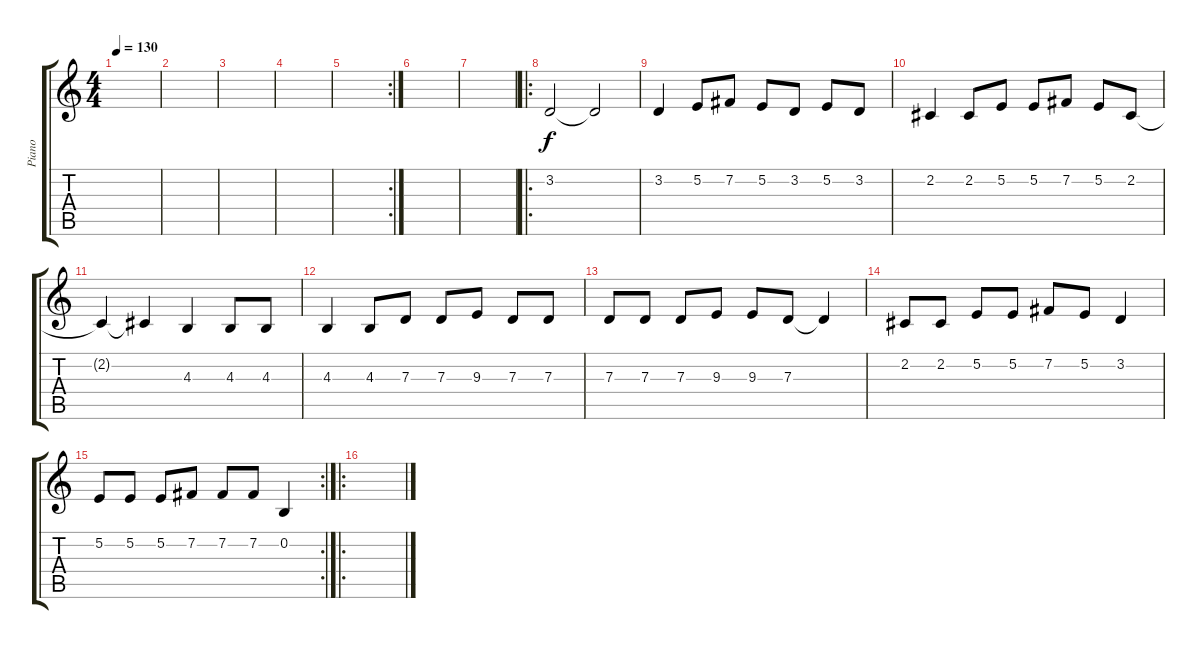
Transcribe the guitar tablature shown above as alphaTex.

\track ("Piano" "Piano") {instrument acousticgrandpiano}
\staff {score tabs}
\tuning (E4 B3 G3 D3 A2 E2) {hide}
\ts (4 4)
\tempo 130
\clef g2
\ks c
|
|
|
|
\rc 2
|
|
|
\ro
3.2.2 3.2{t}.2 |
3.2.4 5.2.8 7.2.8 5.2.8 3.2.8 5.2.8 3.2.8 |
2.2.4 2.2.8 5.2.8 5.2.8 7.2.8 5.2.8 2.2.8 |
2.2{t}.4 2.2{t}.4 4.3.4 4.3.8 4.3.8 |
4.3.4 4.3.8 7.3.8 7.3.8 9.3.8 7.3.8 7.3.8 |
7.3.8 7.3.8 7.3.8 9.3.8 9.3.8 7.3.8 7.3{t}.4 |
2.2.8 2.2.8 5.2.8 5.2.8 7.2.8 5.2.8 3.2.4 |
\rc 2
5.2.8 5.2.8 5.2.8 7.2.8 7.2.8 7.2.8 0.2.4 |
\ro
